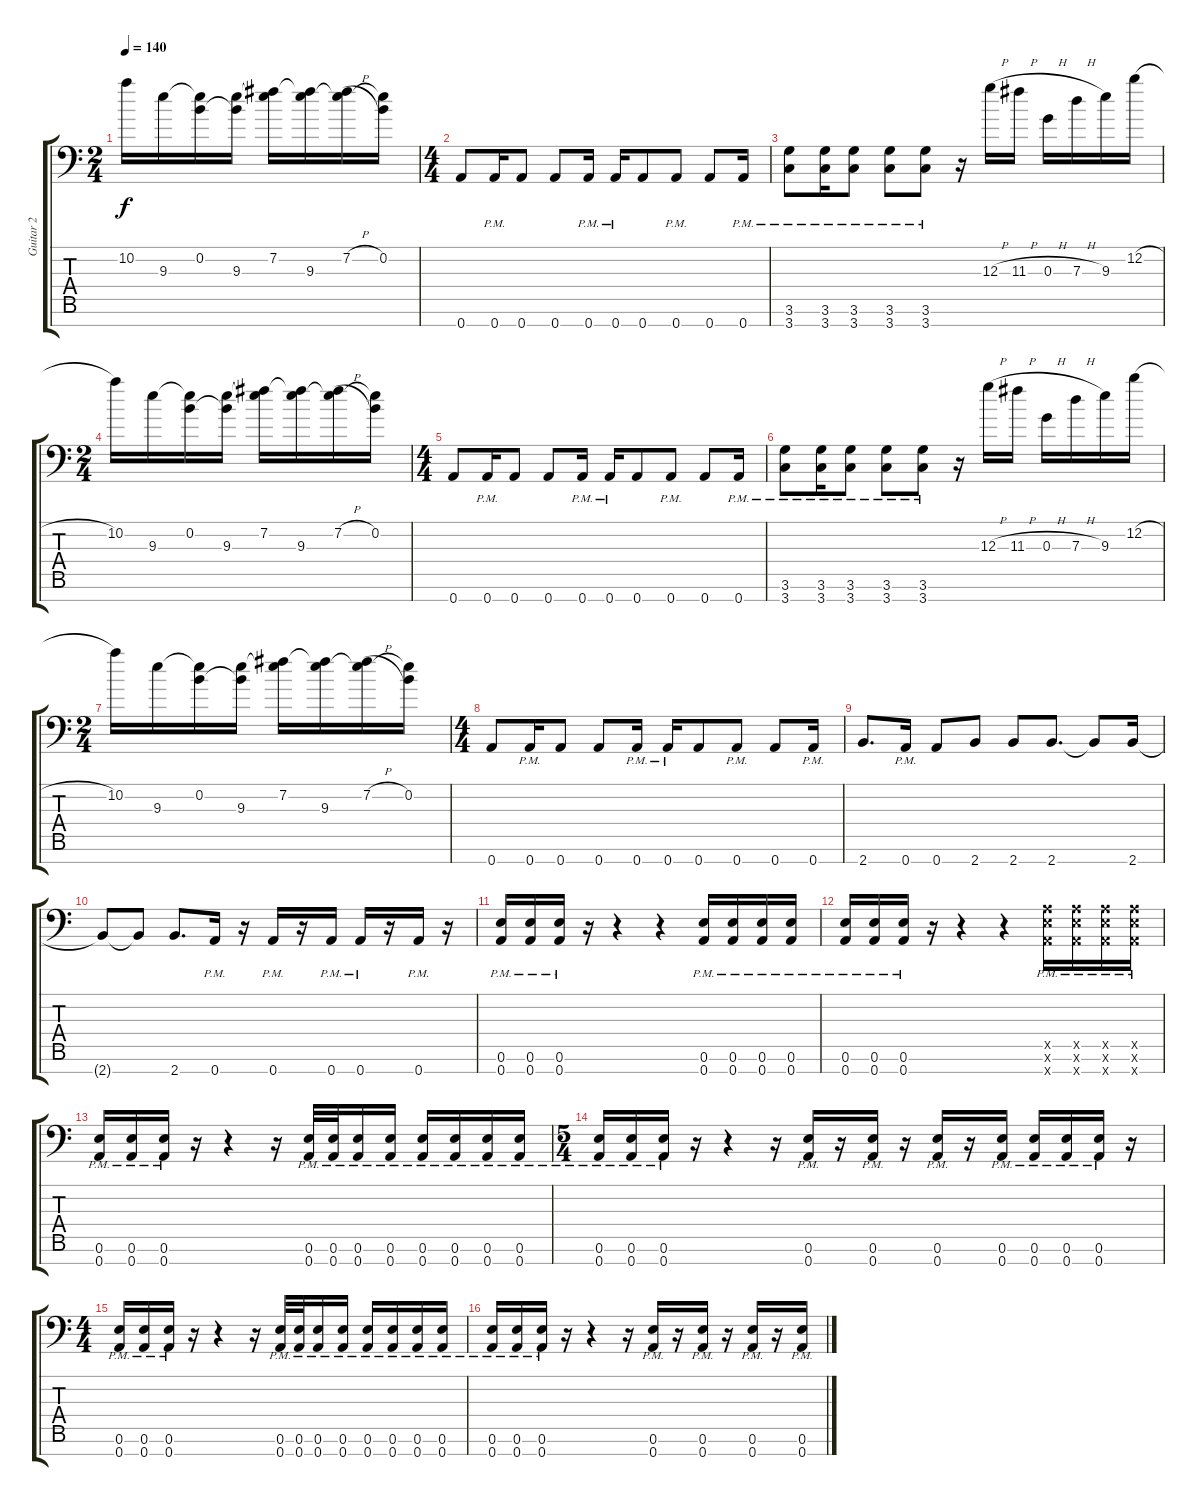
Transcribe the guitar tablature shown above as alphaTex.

\track ("Guitar 2" "Guitar 2") {instrument distortionguitar}
\staff {score tabs}
\tuning (E4 B3 G3 D3 A2 E2 A1) {hide}
\ts (2 4)
\tempo 140
\clef f4
\ks c
10.2.16{dy f} 9.3.16 (0.2 9.3{t}).16 (0.2{t} 9.3).16 (7.2 9.3{t}).16 (7.2{t} 9.3).16 (7.2{h} 9.3{t}).16 (0.2 9.3{t}).16 |
\ts (4 4)
0.7.8 0.7{pm}.16 0.7.8 0.7.8 0.7{pm}.16 0.7{pm}.16 0.7.8 0.7{pm}.8 0.7.8 0.7{pm}.16 |
(3.6{pm} 3.7{pm}).8 (3.6{pm} 3.7{pm}).16 (3.6{pm} 3.7{pm}).8 (3.6{pm} 3.7{pm}).8 (3.6{pm} 3.7{pm}).8 r.16 12.3{h}.16 11.3{h}.16 0.3{h}.16 7.3{h}.16 9.3.16 12.2{h}.16 |
\ts (2 4)
10.2.16 9.3.16 (0.2 9.3{t}).16 (0.2{t} 9.3).16 (7.2 9.3{t}).16 (7.2{t} 9.3).16 (7.2{h} 9.3{t}).16 (0.2 9.3{t}).16 |
\ts (4 4)
0.7.8 0.7{pm}.16 0.7.8 0.7.8 0.7{pm}.16 0.7{pm}.16 0.7.8 0.7{pm}.8 0.7.8 0.7{pm}.16 |
(3.6{pm} 3.7{pm}).8 (3.6{pm} 3.7{pm}).16 (3.6{pm} 3.7{pm}).8 (3.6{pm} 3.7{pm}).8 (3.6{pm} 3.7{pm}).8 r.16 12.3{h}.16 11.3{h}.16 0.3{h}.16 7.3{h}.16 9.3.16 12.2{h}.16 |
\ts (2 4)
10.2.16 9.3.16 (0.2 9.3{t}).16 (0.2{t} 9.3).16 (7.2 9.3{t}).16 (7.2{t} 9.3).16 (7.2{h} 9.3{t}).16 (0.2 9.3{t}).16 |
\ts (4 4)
0.7.8 0.7{pm}.16 0.7.8 0.7.8 0.7{pm}.16 0.7{pm}.16 0.7.8 0.7{pm}.8 0.7.8 0.7{pm}.16 |
2.7.8{d} 0.7{pm}.16 0.7.8 2.7.8 2.7.8 2.7.8{d} 2.7{t}.8 2.7.16 |
2.7{t}.8 2.7{t}.8 2.7.8{d} 0.7{pm}.16 r.16 0.7{pm}.16 r.16 0.7{pm}.16 0.7{pm}.16 r.16 0.7{pm}.16 r.16 |
(0.6{pm} 0.7).16 (0.6{pm} 0.7).16 (0.6{pm} 0.7).16 r.16 r.4 r.4 (0.6{pm} 0.7{pm}).16 (0.6{pm} 0.7{pm}).16 (0.6{pm} 0.7{pm}).16 (0.6{pm} 0.7{pm}).16 |
(0.6{pm} 0.7).16 (0.6{pm} 0.7).16 (0.6{pm} 0.7).16 r.16 r.4 r.4 (0.5{x} 0.6{pm x} 0.7{pm x}).16 (0.5{x} 0.6{pm x} 0.7{pm x}).16 (0.5{x} 0.6{pm x} 0.7{pm x}).16 (0.5{x} 0.6{pm x} 0.7{pm x}).16 |
(0.6{pm} 0.7).16 (0.6{pm} 0.7).16 (0.6{pm} 0.7).16 r.16 r.4 r.16 (0.6{pm} 0.7{pm}).32 (0.6{pm} 0.7{pm}).32 (0.6{pm} 0.7{pm}).16 (0.6{pm} 0.7{pm}).16 (0.6{pm} 0.7{pm}).16 (0.6{pm} 0.7{pm}).16 (0.6{pm} 0.7{pm}).16 (0.6{pm} 0.7{pm}).16 |
\ts (5 4)
(0.6{pm} 0.7).16 (0.6{pm} 0.7).16 (0.6{pm} 0.7).16 r.16 r.4 r.16 (0.6{pm} 0.7{pm}).16 r.16 (0.6{pm} 0.7{pm}).16 r.16 (0.6{pm} 0.7{pm}).16 r.16 (0.6 0.7{pm}).16 (0.6{pm} 0.7{pm}).16 (0.6{pm} 0.7{pm}).16 (0.6{pm} 0.7{pm}).16 r.16 |
\ts (4 4)
(0.6{pm} 0.7).16 (0.6{pm} 0.7).16 (0.6{pm} 0.7).16 r.16 r.4 r.16 (0.6{pm} 0.7{pm}).32 (0.6{pm} 0.7{pm}).32 (0.6{pm} 0.7{pm}).16 (0.6{pm} 0.7{pm}).16 (0.6{pm} 0.7{pm}).16 (0.6{pm} 0.7{pm}).16 (0.6{pm} 0.7{pm}).16 (0.6{pm} 0.7{pm}).16 |
(0.6{pm} 0.7).16 (0.6{pm} 0.7).16 (0.6{pm} 0.7).16 r.16 r.4 r.16 (0.6{pm} 0.7{pm}).16 r.16 (0.6{pm} 0.7{pm}).16 r.16 (0.6{pm} 0.7{pm}).16 r.16 (0.6 0.7{pm}).16
